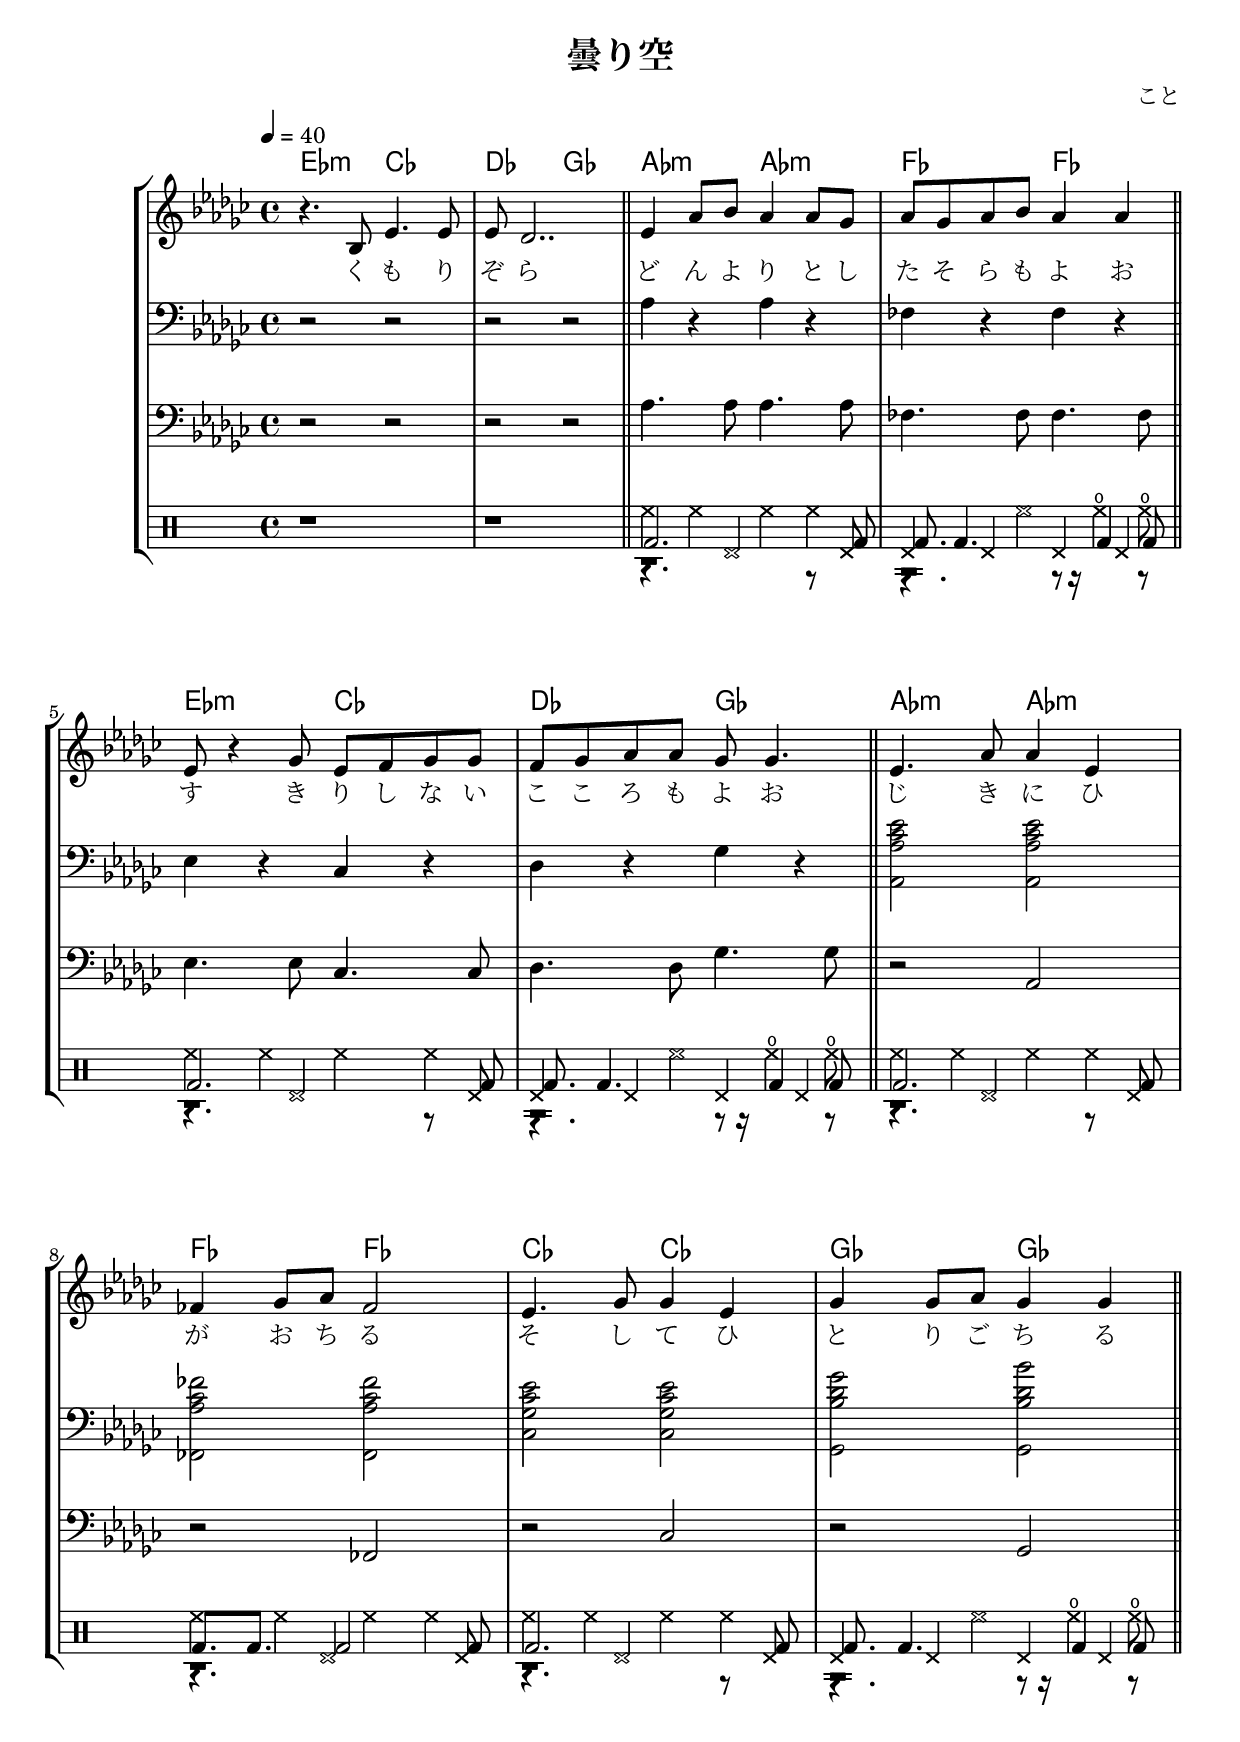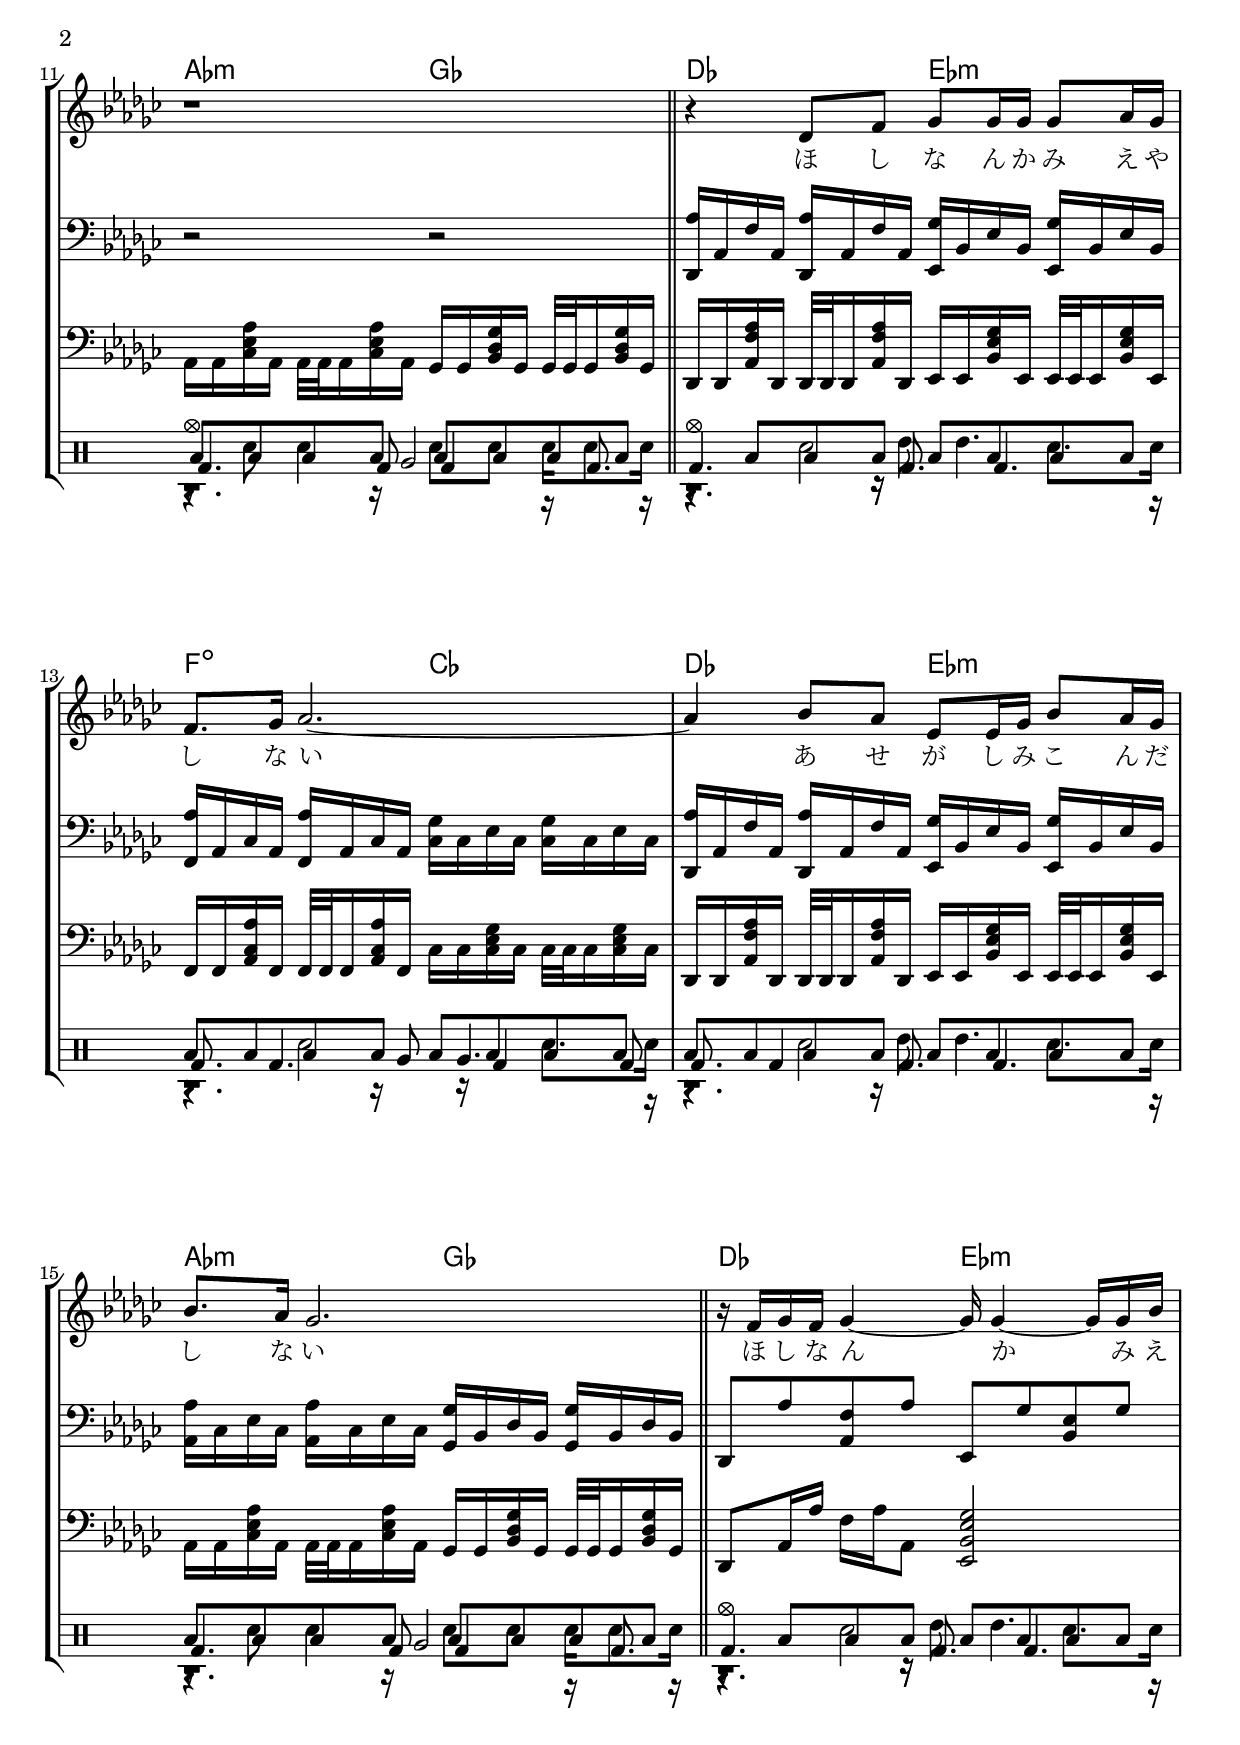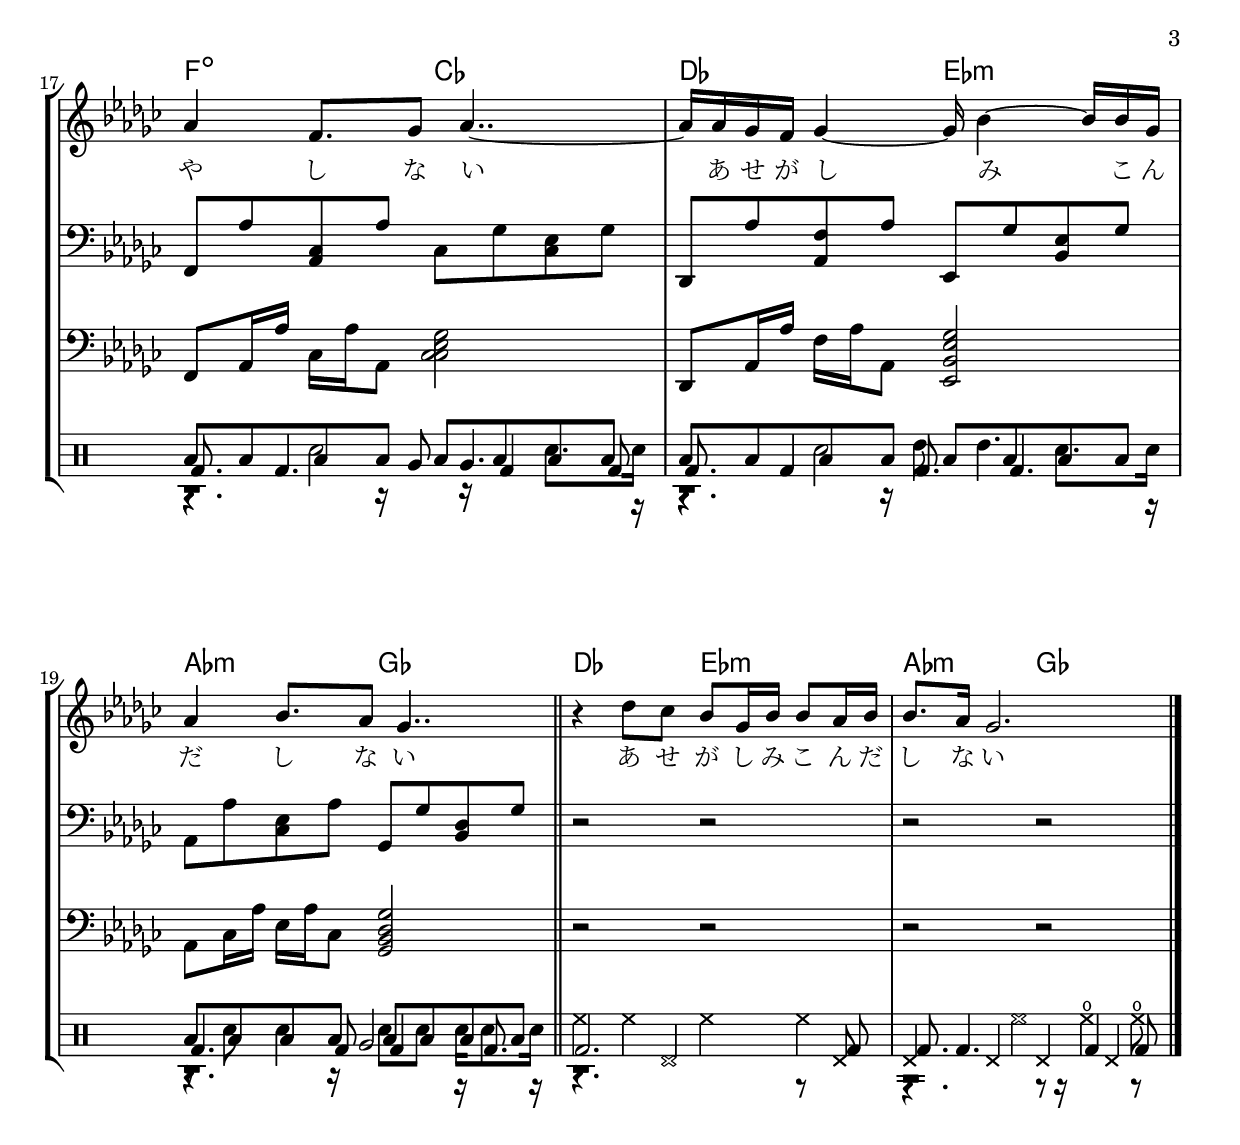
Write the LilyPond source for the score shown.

\version "2.12.1"

\header {
	title = \markup {曇り空}
	composer = \markup \center-column {こと}
}

harmony = \chordmode {
	es2:m ces des ges 

	as:m as:m fes fes 

	es:m ces des ges 

	as:m as:m fes fes ces ces ges ges 

	as:m ges 

	des es:m f:dim ces des es:m as:m ges 

	des es:m f:dim ces des es:m as:m ges 

	des es:m as:m ges 
}

melody = {
	\set Staff.midiInstrument = #"Oboe"
	\set Staff.midiMinimumVolume = #0.7
	\set Staff.midiMaximumVolume = #0.9
		\key ges \major
	\tempo 4 = 40
r4. bes8  es'4.  es'8 
	es'8  des'2..
	\set Staff.midiInstrument = #"fss0.31"
	\set Staff.midiMinimumVolume = #0.7
	\set Staff.midiMaximumVolume = #0.9
	es'4  as'8  bes'8  as'4  as'8  ges'8 
	as'8  ges'8  as'8  bes'8  as'4  as'4
	\set Staff.midiInstrument = #"fss0.31"
	\set Staff.midiMinimumVolume = #0.7
	\set Staff.midiMaximumVolume = #0.9
	es'8  r4  ges'8  es'8  f'8  ges'8  ges'8 
	f'8  ges'8  as'8  as'8  ges'8  ges'4.
	\set Staff.midiInstrument = #"fss0.31"
	\set Staff.midiMinimumVolume = #0.7
	\set Staff.midiMaximumVolume = #0.9
	es'4.  as'8  as'4  es'4 
	fes'4  ges'8  as'8  fes'2 
	es'4.  ges'8  ges'4  es'4 
	ges'4  ges'8  as'8  ges'4  ges'4
	r1   
	\set Staff.midiInstrument = #"fss0.31"
	\set Staff.midiMinimumVolume = #0.7
	\set Staff.midiMaximumVolume = #0.9
	r4 des'8  f'8  ges'8  ges'16  ges'16  ges'8  as'16  ges'16 
	f'8.  ges'16  as'2.~ 
	as'4  bes'8  as'8  es'8  es'16  ges'16  bes'8  as'16  ges'16 
	bes'8.  as'16  ges'2.
	\set Staff.midiInstrument = #"Tuba"
	\set Staff.midiMinimumVolume = #0.7
	\set Staff.midiMaximumVolume = #0.9
	r16 f'16  ges'16  f'16  ges'4~ges'16  ges'4~ges'16  ges'16  bes'16 
	as'4  f'8.  ges'8  as'4..~ 
	as'16  as'16  ges'16  f'16  ges'4~ges'16  bes'4~bes'16  bes'16  ges'16 
	as'4  bes'8.  as'8  ges'4..
	\set Staff.midiInstrument = #"Glockenspiel"
	\set Staff.midiMinimumVolume = #0.7
	\set Staff.midiMaximumVolume = #0.9
	r4 des''8  ces''8  bes'8  ges'16  bes'16  bes'8  as'16  bes'16 
	bes'8.  as'16  ges'2.
	\bar "|."
}

words = \lyricmode {
	く  も  り  ぞ  ら  
	ど  ん  よ  り  と  し  た  そ  ら  も  よ  お  
	す  き  り  し  な  い  こ  こ  ろ  も  よ  お  
	じ  き  に  ひ  が  お  ち  る  そ  し  て  ひ  と  り  ご  ち  る  
	
	ほ  し  な  ん  か  み  え  や  し  な  い  あ  せ  が  し  み  こ  ん  だ  し  な  い  
	ほ  し  な  ん  か  み  え  や  し  な  い  あ  せ  が  し  み  こ  ん  だ  し  な  い  
	あ  せ  が  し  み  こ  ん  だ  し  な  い  
}

tempochange = {
	\tempo 4 = 40
	r1 | r1 \bar "||"
	\tempo 4 = 40
	r1 | r1 \bar "||"
	\tempo 4 = 40
	r1 | r1 \bar "||"
	\tempo 4 = 40
	r1 | r1 | r1 | r1 \bar "||"
	\tempo 4 = 40
	r1 \bar "||"
	\tempo 4 = 40
	r1 | r1 | r1 | r1 \bar "||"
	\tempo 4 = 40
	r1 | r1 | r1 | r1 \bar "||"
	\tempo 4 = 40
	r1 | r1 \bar "|."
}

mainacc = {
	\clef bass
	\set Staff.midiInstrument = #"Acoustic grand"
	\set Staff.midiMinimumVolume = #0.3
	\set Staff.midiMaximumVolume = #0.6
	\key ges \major
	\tempo 4 = 40
	r2
	r2
	r2
	r2
	\bar "||"

	\set Staff.midiInstrument = #"Oboe"
	\set Staff.midiMinimumVolume = #0.3
	\set Staff.midiMaximumVolume = #0.6
	as4 r4
	as4 r4
	fes4 r4
	fes4 r4
	\bar "||"

	\set Staff.midiInstrument = #"Oboe"
	\set Staff.midiMinimumVolume = #0.3
	\set Staff.midiMaximumVolume = #0.6
	es4 r4
	ces4 r4
	des4 r4
	ges4 r4
	\bar "||"

	\set Staff.midiInstrument = #"Oboe"
	\set Staff.midiMinimumVolume = #0.3
	\set Staff.midiMaximumVolume = #0.6
	<as, as ces' es'>2
	<as, as ces' es'>2
	<fes, as ces' fes'>2
	<fes, as ces' fes'>2
	<ces ges ces' es'>2
	<ces ges ces' es'>2
	<ges, bes des' ges'>2
	<ges, bes des' bes'>2
	\bar "||"

	\set Staff.midiInstrument = #"Acoustic grand"
	\set Staff.midiMinimumVolume = #0.3
	\set Staff.midiMaximumVolume = #0.6
	r2
	r2
	\bar "||"

	\set Staff.midiInstrument = #"Tuba"
	\set Staff.midiMinimumVolume = #0.3
	\set Staff.midiMaximumVolume = #0.6
	<des, as>16 as, f as, <des, as> as, f as,
	<es, ges>16 bes, es bes, <es, ges> bes, es bes,
	<f, as>16 as, ces as, <f, as> as, ces as,
	<ces ges>16 ces es ces <ces ges> ces es ces
	<des, as>16 as, f as, <des, as> as, f as,
	<es, ges>16 bes, es bes, <es, ges> bes, es bes,
	<as, as>16 ces es ces <as, as> ces es ces
	<ges, ges>16 bes, des bes, <ges, ges> bes, des bes,
	\bar "||"

	\set Staff.midiInstrument = #"Glockenspiel"
	\set Staff.midiMinimumVolume = #0.3
	\set Staff.midiMaximumVolume = #0.6
	des,8 as <as, f> as
	es,8 ges <bes, es> ges
	f,8 as <as, ces> as
	ces8 ges <ces es> ges
	des,8 as <as, f> as
	es,8 ges <bes, es> ges
	as,8 as <ces es> as
	ges,8 ges <bes, des> ges
	\bar "||"

	\set Staff.midiInstrument = #"Acoustic grand"
	\set Staff.midiMinimumVolume = #0.3
	\set Staff.midiMaximumVolume = #0.6
	r2
	r2
	r2
	r2
	\bar "|."
}

subacc = {
	\clef bass
	\set Staff.midiInstrument = #"Acoustic grand"
	\set Staff.midiMinimumVolume = #0.3
	\set Staff.midiMaximumVolume = #0.6
	\key ges \major
	\tempo 4 = 40
	r2
	r2
	r2
	r2
	\bar "||"

	\set Staff.midiInstrument = #"Contrabass"
	\set Staff.midiMinimumVolume = #0.3
	\set Staff.midiMaximumVolume = #0.6
	as4.as8
	as4.as8
	fes4.fes8
	fes4.fes8
	\bar "||"

	\set Staff.midiInstrument = #"Contrabass"
	\set Staff.midiMinimumVolume = #0.3
	\set Staff.midiMaximumVolume = #0.6
	es4.es8
	ces4.ces8
	des4.des8
	ges4.ges8
	\bar "||"

	\set Staff.midiInstrument = #"Contrabass"
	\set Staff.midiMinimumVolume = #0.3
	\set Staff.midiMaximumVolume = #0.6
	r2
	as,2
	r2
	fes,2
	r2
	ces2
	r2
	ges,2
	\bar "||"

	\set Staff.midiInstrument = #"Timpani"
	\set Staff.midiMinimumVolume = #0.3
	\set Staff.midiMaximumVolume = #0.6
	as,16 as,16 <ces es as>16 as,16   as,32 as,32 as,16 <ces es as>16 as,16
	ges,16 ges,16 <bes, des ges>16 ges,16   ges,32 ges,32 ges,16 <bes, des ges>16 ges,16
	\bar "||"

	\set Staff.midiInstrument = #"Timpani"
	\set Staff.midiMinimumVolume = #0.3
	\set Staff.midiMaximumVolume = #0.6
	des,16 des,16 <as, f as>16 des,16   des,32 des,32 des,16 <as, f as>16 des,16
	es,16 es,16 <bes, es ges>16 es,16   es,32 es,32 es,16 <bes, es ges>16 es,16
	f,16 f,16 <as, ces as>16 f,16   f,32 f,32 f,16 <as, ces as>16 f,16
	ces16 ces16 <ces es ges>16 ces16   ces32 ces32 ces16 <ces es ges>16 ces16
	des,16 des,16 <as, f as>16 des,16   des,32 des,32 des,16 <as, f as>16 des,16
	es,16 es,16 <bes, es ges>16 es,16   es,32 es,32 es,16 <bes, es ges>16 es,16
	as,16 as,16 <ces es as>16 as,16   as,32 as,32 as,16 <ces es as>16 as,16
	ges,16 ges,16 <bes, des ges>16 ges,16   ges,32 ges,32 ges,16 <bes, des ges>16 ges,16
	\bar "||"

	\set Staff.midiInstrument = #"Timpani"
	\set Staff.midiMinimumVolume = #0.3
	\set Staff.midiMaximumVolume = #0.6
	des,8 as,16 as f as as,8
	<es, bes, es ges>2
	f,8 as,16 as ces as as,8
	<ces ces es ges>2
	des,8 as,16 as f as as,8
	<es, bes, es ges>2
	as,8 ces16 as es as ces8
	<ges, bes, des ges>2
	\bar "||"

	\set Staff.midiInstrument = #"Acoustic grand"
	\set Staff.midiMinimumVolume = #0.3
	\set Staff.midiMaximumVolume = #0.6
	r2
	r2
	r2
	r2
	\bar "|."
}

percA = {
	\drummode {
	r1 |r1 \bar "||"
	r1  |r2 r8 hho4 hho8  \bar "||"
	r1  |r2 r8 hho4 hho8  \bar "||"
	r1  |r1  |r1  |r2 r8 hho4 hho8  \bar "||"
	r8 sn8 sn4 sn8 sn8 sn16 sn8 sn16  \bar "||"
	r4 sn2 sn8. sn16  |r4 sn2 sn8. sn16  |r4 sn2 sn8. sn16  |r8 sn8 sn4 sn8 sn8 sn16 sn8 sn16  \bar "||"
	r4 sn2 sn8. sn16  |r4 sn2 sn8. sn16  |r4 sn2 sn8. sn16  |r8 sn8 sn4 sn8 sn8 sn16 sn8 sn16  \bar "||"
	r1  |r2 r8 hho4 hho8  \bar "|."
	}
}

percB = {
	\drummode {
	r1 |r1 \bar "||"
	r4. hhp2 hhp8  |hhp4 hhp4 hhp4 hhp4  \bar "||"
	r4. hhp2 hhp8  |hhp4 hhp4 hhp4 hhp4  \bar "||"
	r4. hhp2 hhp8  |r4. hhp2 hhp8  |r4. hhp2 hhp8  |hhp4 hhp4 hhp4 hhp4  \bar "||"
	r1  \bar "||"
	r4. r16 tommh8 tommh4. r16  |r1  |r4. r16 tommh8 tommh4. r16  |r1  \bar "||"
	r4. r16 tommh8 tommh4. r16  |r1  |r4. r16 tommh8 tommh4. r16  |r1  \bar "||"
	r4. hhp2 hhp8  |hhp4 hhp4 hhp4 hhp4  \bar "|."
	}
}

percC = {
	\drummode {
	r1 |r1 \bar "||"
	hh4 hh4 hh4 hh4  |r4. hh2 r8  \bar "||"
	hh4 hh4 hh4 hh4  |r4. hh2 r8  \bar "||"
	hh4 hh4 hh4 hh4  |hh4 hh4 hh4 hh4  |hh4 hh4 hh4 hh4  |r4. hh2 r8  \bar "||"
	toml8 toml8 toml8 toml8 toml8 toml8 toml8 toml8  \bar "||"
	r8 toml8 toml8 toml8 toml8 toml8 toml8 toml8  |toml8 toml8 toml8 toml8 toml8 toml8 toml8 toml8  |toml8 toml8 toml8 toml8 toml8 toml8 toml8 toml8  |toml8 toml8 toml8 toml8 toml8 toml8 toml8 toml8  \bar "||"
	r8 toml8 toml8 toml8 toml8 toml8 toml8 toml8  |toml8 toml8 toml8 toml8 toml8 toml8 toml8 toml8  |toml8 toml8 toml8 toml8 toml8 toml8 toml8 toml8  |toml8 toml8 toml8 toml8 toml8 toml8 toml8 toml8  \bar "||"
	hh4 hh4 hh4 hh4  |r4. hh2 r8  \bar "|."
	}
}

percD = {
	\drummode {
	r1 |r1 \bar "||"
	bd2. r8 bd8  |bd8. bd4. r16 bd4 bd8  \bar "||"
	bd2. r8 bd8  |bd8. bd4. r16 bd4 bd8  \bar "||"
	bd2. r8 bd8  |bd8. bd8. bd2 bd8  |bd2. r8 bd8  |bd8. bd4. r16 bd4 bd8  \bar "||"
	r4. r16 tomfh2 r16  \bar "||"
	r1  |r4. r16 tomfh8 tomfh4. r16  |r1  |r4. r16 tomfh2 r16  \bar "||"
	r1  |r4. r16 tomfh8 tomfh4. r16  |r1  |r4. r16 tomfh2 r16  \bar "||"
	bd2. r8 bd8  |bd8. bd4. r16 bd4 bd8  \bar "|."
	}
}

percE = {
	\drummode {
	r1 |r1 \bar "||"
	r1 | r1 \bar "||"
	r1 | r1 \bar "||"
	r1 | r1 | r1 | r1 \bar "||"
	bd4. bd8 bd4 r16 bd8.  \bar "||"
	bd4. r16 bd8. bd4.  |bd8. bd4. r16 bd4 bd8  |bd8. bd4 bd8. bd4.  |bd4. bd8 bd4 r16 bd8.  \bar "||"
	bd4. r16 bd8. bd4.  |bd8. bd4. r16 bd4 bd8  |bd8. bd4 bd8. bd4.  |bd4. bd8 bd4 r16 bd8.  \bar "||"
	r1 | r1 \bar "|."
	}
}

percF = {
	\drummode {
	r1 | r1 \bar "||"
	r1 | r1 \bar "||"
	r1 | r1 \bar "||"
	r1 | r1 | r1 | r1 \bar "||"
	cymc1  \bar "||"
	cymc1  |r1 |r1 |r1 \bar "||"
	cymc1  |r1 |r1 |r1 \bar "||"
	r1 | r1 \bar "|."
	}
}

\score {
	<<
		\new StaffGroup <<
			\new ChordNames {\harmony}
			\new Voice = "melody" {\melody}
			\new Lyrics \lyricsto "melody" \words
			\new Staff = "mainacc" {\mainacc}
			\new Staff = "subacc" {\subacc}
			\new DrumStaff <<
				\new DrumVoice {\percA}
				\new DrumVoice {\percB}
				\new DrumVoice {\percC}
				\new DrumVoice {\percD}
				\new DrumVoice {\percE}
				\new DrumVoice {\percF}
			>>
		>>
	>>
	\layout { }
}
